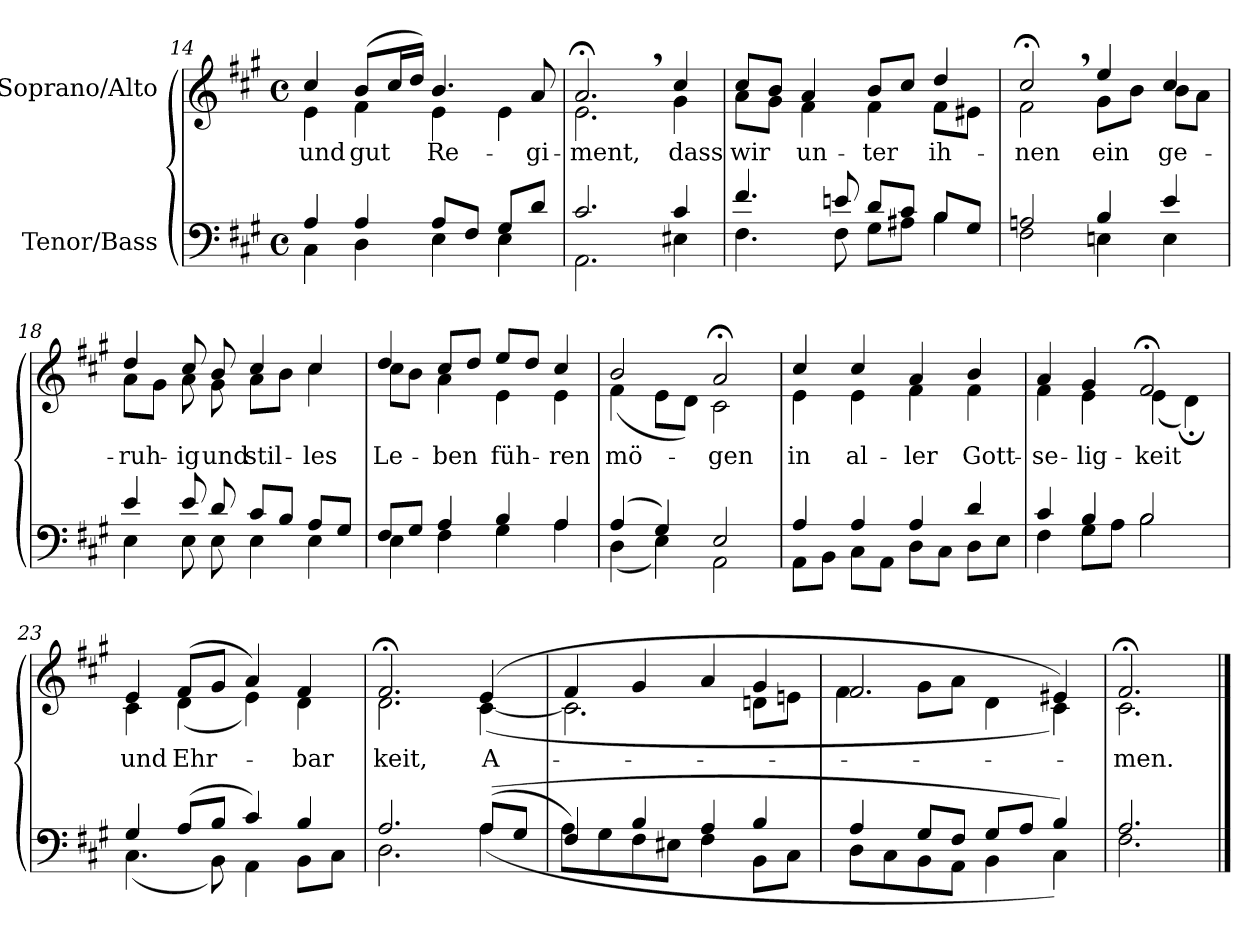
**kern	**kern	**text
*part2	*part1	*part1
*staff2	*staff1	*staff1
*I"Tenor/Bass	*I"Soprano/Alto	*
!!LO:LB:g=z
*clefF4	*clefG2	*
*k[f#c#g#]	*k[f#c#g#]	*
*M4/4	*M4/4	*
*met(c)	*met(c)	*
=14	=14	=14
*^	*	*
!	!	!	!LO:LY:b
*	*	*^	*
4A/	4C#\	4cc#/	4e\	und
!	!	!	!	!LO:LY:b
4A/	4D\	(8b/L	4f#\	gut
.	.	16cc#/L	.	.
.	.	16dd/JJ)	.	.
!	!	!	!	!LO:LY:b
8A/L	4E\	4.b/	4e\	Re-
8F#/J	.	.	.	.
8G#/L	4E\	.	4e\	.
!	!	!	!	!LO:LY:b
8d/J	.	8a/	.	-gi-
=15	=15	=15	=15	=15
!	!	!	!	!LO:LY:b
2.c#/	2.AA\	2.a;<,/	2.e\	-ment,
!	!	!	!	!LO:LY:b
4c#/	4E#X\	4cc#/	4g#\	dass
=16	=16	=16	=16	=16
!	!	!	!	!LO:LY:b
4.f#/	4.F#\	8cc#/L	8a\L	wir
.	.	8b/J	8g#\J	.
!	!	!	!	!LO:LY:b
.	.	4a/	4f#\	un-
8en/	8F#\	.	.	.
!	!	!	!	!LO:LY:b
8d/L	8G#\L	8b/L	4f#\	ter
8c#/J	8A#X\J	8cc#/J	.	.
!	!	!	!	!LO:LY:b
8B/L	4B\	4dd/	8f#\L	ih-
8G#/J	.	.	8e#X\J	.
=17	=17	=17	=17	=17
!	!	!	!	!LO:LY:b
2An/	2F#\	2cc#;<,/	2f#\	-nen
!	!	!	!	!LO:LY:b
4B/	4En\	4ee/	8g#\L	ein
.	.	.	8b\J	.
!	!	!	!	!LO:LY:b
4e/	4E\	4cc#/	8b\L	ge-
.	.	.	8a\J	.
=18	=18	=18	=18	=18
!	!	!	!	!LO:LY:b
4e/	4E\	4dd/	8a\L	-ruh-
.	.	.	8g#\J	.
!	!	!	!	!LO:LY:b
8e/	8E\	8cc#/	8a\	-ig
!	!	!	!	!LO:LY:b
8d/	8E\	8b/	8g#\	und
!	!	!	!	!LO:LY:b
8c#/L	4E\	4cc#/	8a\L	stil-
8B/J	.	.	8b\J	.
!	!	!	!	!LO:LY:b
8A/L	4E\	4cc#/	4cc#\	-les
8G#/J	.	.	.	.
!!LO:LB:g=z	!!
=19	=19	=19	=19	=19
!	!	!	!	!LO:LY:b
8F#/L	4E\	4dd/	8cc#\L	Le-
8G#/J	.	.	8b\J	.
!	!	!	!	!LO:LY:b
4A/	4F#\	8cc#/L	4a\	-ben
.	.	8dd/J	.	.
!	!	!	!	!LO:LY:b
4B/	4G#\	8ee/L	4e\	füh-
.	.	8dd/J	.	.
!	!	!	!	!LO:LY:b
4A/	4A\	4cc#/	4e\	-ren
=20	=20	=20	=20	=20
!	!	!	!	!LO:LY:b
(4A/	(4D\	2b/	(4f#\	mö-
4G#/)	4E\)	.	8e\L	.
.	.	.	8d\J)	.
!	!	!	!	!LO:LY:b
2E/	2AA\	2a;</	2c#\	-gen
=21	=21	=21	=21	=21
!	!	!	!	!LO:LY:b
4A/	8AA\L	4cc#/	4e\	in
.	8BB\J	.	.	.
!	!	!	!	!LO:LY:b
4A/	8C#\L	4cc#/	4e\	al-
.	8AA\J	.	.	.
!	!	!	!	!LO:LY:b
4A/	8D\L	4a/	4f#\	-ler
.	8C#\J	.	.	.
!	!	!	!	!LO:LY:b
4d/	8D\L	4b/	4f#\	Gott-
.	8E\J	.	.	.
=22	=22	=22	=22	=22
!	!	!	!	!LO:LY:b
4c#/	4F#\	4a/	4f#\	-se-
!	!	!	!	!LO:LY:b
4B/	8G#\L	4g#/	4e\	-lig-
.	8A\J	.	.	.
!	!	!	!	!LO:LY:b
2B/	2B\	2f#;</	(4e\	-keit
.	.	.	4d;\)	.
!!LO:LB:g=z	!!
=23	=23	=23	=23	=23
!	!	!	!	!LO:LY:b
4G#/	(4.C#\	4e/	4c#\	und
!	!	!	!	!LO:LY:b
(8A/L	.	(8f#/L	(4d\	Ehr-
8B/J	8BB\)	8g#/J	.	.
4c#/)	4AA\	4a/)	4e\)	.
!	!	!	!	!LO:LY:b
4B/	8BB\L	4f#/	4d\	-bar
.	8C#\J	.	.	.
=24	=24	=24	=24	=24
!	!	!	!	!LO:LY:b
2.A/	2.D\	2.f#;</	2.d\	keit,
!	!	!	!	!LO:LY:b
(<(8A/L	(4A\	(4e/	(<[4c#\	A-
8G#/J	.	.	.	.
=25	=25	=25	=25	=25
4F#/)	8A\L	4f#/	2.c#\]	.
.	8G#\	.	.	.
4B/	8F#\	4g#/	.	.
.	8E#X\J	.	.	.
4A/	4F#\	4a/	.	.
4B/	8BB\L	4g#/	8dn\L	.
.	8C#\J	.	8en\J	.
=26	=26	=26	=26	=26
4A/	8D\L	2.f#/	4f#\	.
.	8C#\	.	.	.
8G#/L	8BB\	.	8g#\L	.
8F#/J	8AA\J	.	8a\J	.
8G#/L	4BB\	.	4d\	.
8A/J	.	.	.	.
4B/)	4C#\)	4e#X/)	4c#\)	.
=27	=27	=27	=27	=27
!	!	!	!	!LO:LY:b
2.A/	2.F#\	2.f#;</	2.c#\	-men.
*v	*v	*	*	*
*	*v	*v	*
==	==	==
*-	*-	*-
